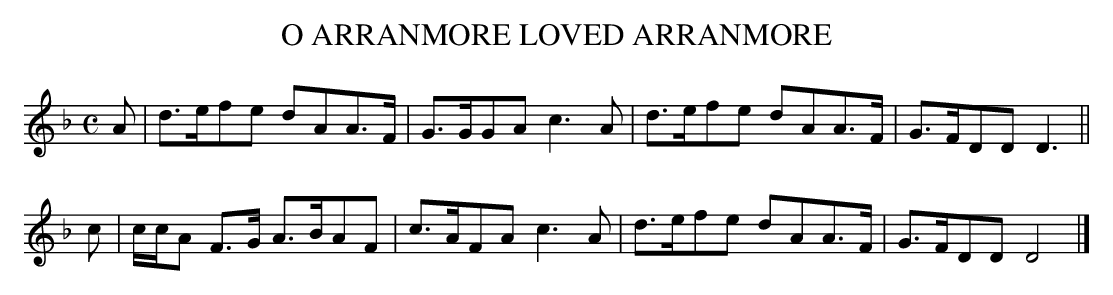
X:1
T:O ARRANMORE LOVED ARRANMORE
Y:"moderate"
M:C
L:1/8
K:Dm
A|d>efe dAA>F|G>GGA c3A|d>efe dAA>F|G>FDD D3||
c|c/c/A F>G A>BAF|c>AFA c3A|d>efe dAA>F|G>FDD D4|]
